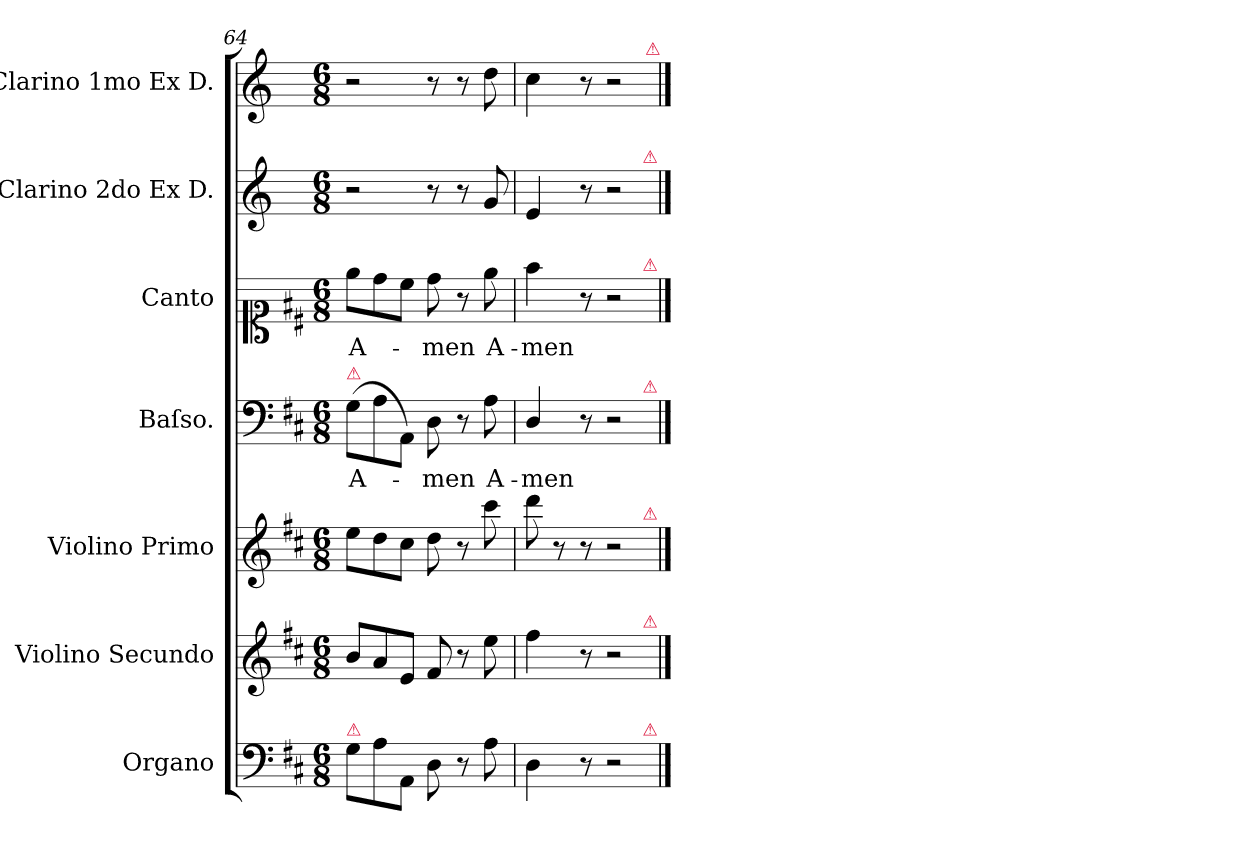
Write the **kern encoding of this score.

**kern	**kern	**kern	**kern	**text	**kern	**text	**kern	**kern
*part7	*part6	*part5	*part4	*part4	*part3	*part3	*part2	*part1
*staff7	*staff6	*staff5	*staff4	*staff4	*staff3	*staff3	*staff2	*staff1
*I"Organo	*I"Violino Secundo	*I"Violino Primo	*I"Baſso.	*	*I"Canto	*	*I"Clarino 2do Ex D.	*I"Clarino 1mo Ex D.
*I'org	*I'vl 2	*I'vl 1	*I'B	*	*I'S	*	*I'clno 2 in D	*I'clno 1 in D
*clefF4	*clefG2	*clefG2	*clefF4	*	*clefC1	*	*clefG2	*clefG2
*	*	*	*	*	*	*	*ITrd-1c-2	*ITrd-1c-2
*k[f#c#]	*k[f#c#]	*k[f#c#]	*k[f#c#]	*	*k[f#c#]	*	*k[f#c#]	*k[f#c#]
*M6/8	*M6/8	*M6/8	*M6/8	*	*M6/8	*	*M6/8	*M6/8
=64	=64	=64	=64	=64	=64	=64	=64	=64
!	!	!	!LO:TX:a:color=crimson:t=⚠	!	!	!	!	!
!LO:TX:a:color=crimson:t=⚠	!	!	!	!	!	!	!	!
!	!	!	!	!	!	!	!LO:N:vis=2	!LO:N:vis=2
8G\L	8b/L	8ee\L	(>8G\L	A-	8ee\L	A-	4.r	4.r
8A\	8a/	8dd\	8A\	.	8dd\	.	.	.
8AA/J	8e/J	8cc#\J	8AA/J)	.	8cc#\J	.	.	.
8D\	8f#/	8dd\	8D\	-men	8dd\	-men	8r	8r
8r	8r	8r	8r	.	8r	.	8r	8r
8A\	8ee\	8ccc#\	8A\	A-	8ee\	A-	8a/	8ee\
=65	=65	=65	=65	=65	=65	=65	=65	=65
4D\	4ff#\	8ddd\	4D/	-men	4ff#\	-men	4f#/	4dd\
.	.	8r	.	.	.	.	.	.
8r	8r	8r	8r	.	8r	.	8r	8r
!LO:N:vis=2	!LO:N:vis=2	!LO:N:vis=2	!LO:N:vis=2	!	!LO:N:vis=2	!	!LO:N:vis=2	!LO:N:vis=2
4.r	4.r	4.r	4.r	.	4.r	.	4.r	4.r
!	!	!	!	!	!	!	!	!LO:TX:a:color=crimson:t=⚠
!	!	!	!	!	!	!	!LO:TX:a:color=crimson:t=⚠	!
!	!	!	!	!	!LO:TX:a:color=crimson:t=⚠	!	!	!
!	!	!	!LO:TX:a:color=crimson:t=⚠	!	!	!	!	!
!	!	!LO:TX:a:color=crimson:t=⚠	!	!	!	!	!	!
!	!LO:TX:a:color=crimson:t=⚠	!	!	!	!	!	!	!
!LO:TX:a:color=crimson:t=⚠	!	!	!	!	!	!	!	!
==	==	==	==	==	==	==	==	==
*-	*-	*-	*-	*-	*-	*-	*-	*-
